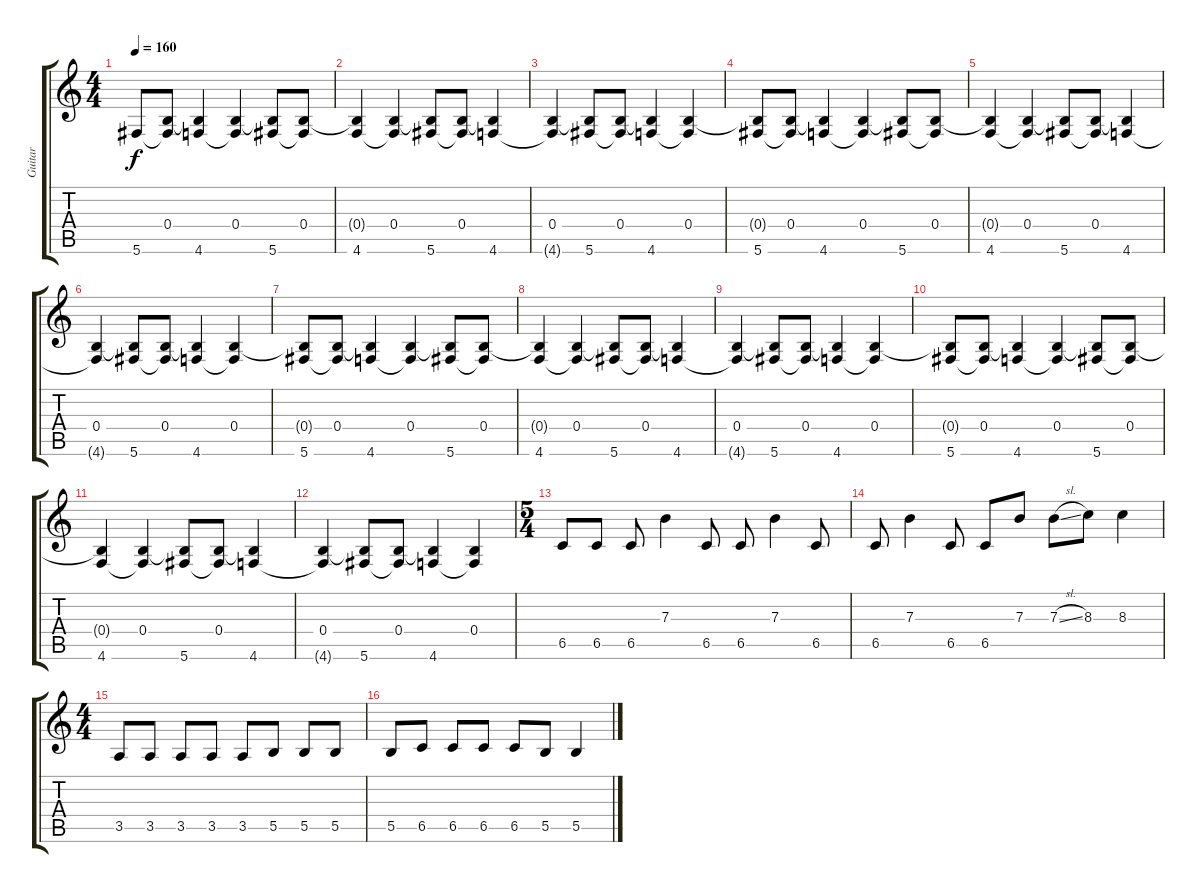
\track ("Guitar" "Guitar") {instrument distortionguitar}
\staff {score tabs}
\tuning (Db4 Ab3 E3 B2 Gb2 Db2) {hide}
\ts (4 4)
\tempo 160
\clef g2
\ks c
5.6.8{dy f} (0.4 5.6{t}).8 (0.4{t} 4.6).4 (0.4 4.6{t}).4 (0.4{t} 5.6).8 (0.4 5.6{t}).8 |
(0.4{t} 4.6).4 (0.4 4.6{t}).4 (0.4{t} 5.6).8 (0.4 5.6{t}).8 (0.4{t} 4.6).4 |
(0.4 4.6{t}).4 (0.4{t} 5.6).8 (0.4 5.6{t}).8 (0.4{t} 4.6).4 (0.4 4.6{t}).4 |
(0.4{t} 5.6).8 (0.4 5.6{t}).8 (0.4{t} 4.6).4 (0.4 4.6{t}).4 (0.4{t} 5.6).8 (0.4 5.6{t}).8 |
(0.4{t} 4.6).4 (0.4 4.6{t}).4 (0.4{t} 5.6).8 (0.4 5.6{t}).8 (0.4{t} 4.6).4 |
(0.4 4.6{t}).4 (0.4{t} 5.6).8 (0.4 5.6{t}).8 (0.4{t} 4.6).4 (0.4 4.6{t}).4 |
(0.4{t} 5.6).8 (0.4 5.6{t}).8 (0.4{t} 4.6).4 (0.4 4.6{t}).4 (0.4{t} 5.6).8 (0.4 5.6{t}).8 |
(0.4{t} 4.6).4 (0.4 4.6{t}).4 (0.4{t} 5.6).8 (0.4 5.6{t}).8 (0.4{t} 4.6).4 |
(0.4 4.6{t}).4 (0.4{t} 5.6).8 (0.4 5.6{t}).8 (0.4{t} 4.6).4 (0.4 4.6{t}).4 |
(0.4{t} 5.6).8 (0.4 5.6{t}).8 (0.4{t} 4.6).4 (0.4 4.6{t}).4 (0.4{t} 5.6).8 (0.4 5.6{t}).8 |
(0.4{t} 4.6).4 (0.4 4.6{t}).4 (0.4{t} 5.6).8 (0.4 5.6{t}).8 (0.4{t} 4.6).4 |
(0.4 4.6{t}).4 (0.4{t} 5.6).8 (0.4 5.6{t}).8 (0.4{t} 4.6).4 (0.4 4.6{t}).4 |
\ts (5 4)
6.5.8 6.5.8 6.5.8 7.3.4 6.5.8 6.5.8 7.3.4 6.5.8 |
6.5.8 7.3.4 6.5.8 6.5.8 7.3.8 7.3{sl}.8 8.3.8 8.3.4 |
\ts (4 4)
3.5.8 3.5.8 3.5.8 3.5.8 3.5.8 5.5.8 5.5.8 5.5.8 |
5.5.8 6.5.8 6.5.8 6.5.8 6.5.8 5.5.8 5.5.4
